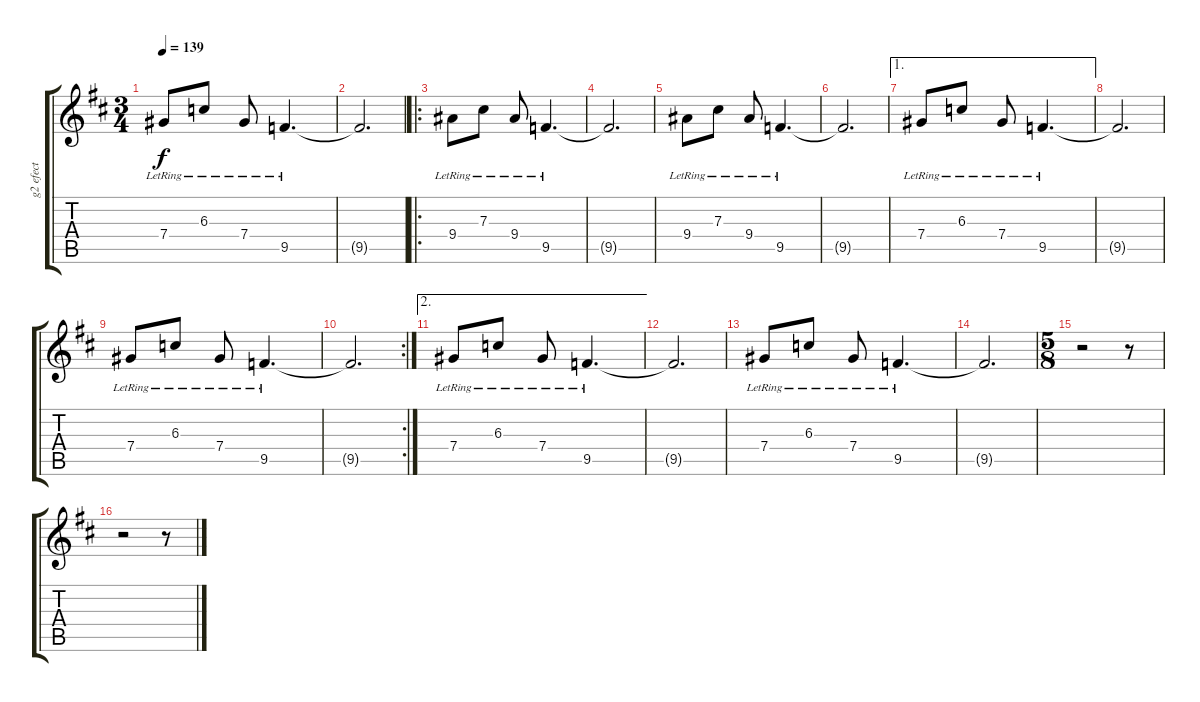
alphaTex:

\track ("g2 efect" "g2 efect") {instrument electricguitarjazz}
\staff {score tabs}
\tuning (Eb4 Bb3 Gb3 Db3 Ab2 Eb2) {hide}
\ts (3 4)
\tempo 139
\clef g2
\ks d
7.4{lr}.8{dy f} 6.3{lr}.8 7.4{lr}.8 9.5{lr}.4{d} |
9.5{t}.2{d} |
\ro
9.4{lr}.8 7.3{lr}.8 9.4{lr}.8 9.5{lr}.4{d} |
9.5{t}.2{d} |
9.4{lr}.8 7.3{lr}.8 9.4{lr}.8 9.5{lr}.4{d} |
9.5{t}.2{d} |
\ae 1
7.4{lr}.8 6.3{lr}.8 7.4{lr}.8 9.5{lr}.4{d} |
9.5{t}.2{d} |
7.4{lr}.8 6.3{lr}.8 7.4{lr}.8 9.5{lr}.4{d} |
\rc 2
9.5{t}.2{d} |
\ae 2
7.4{lr}.8 6.3{lr}.8 7.4{lr}.8 9.5{lr}.4{d} |
9.5{t}.2{d} |
7.4{lr}.8 6.3{lr}.8 7.4{lr}.8 9.5{lr}.4{d} |
9.5{t}.2{d} |
\ts (5 8)
r.2 r.8 |
r.2 r.8
